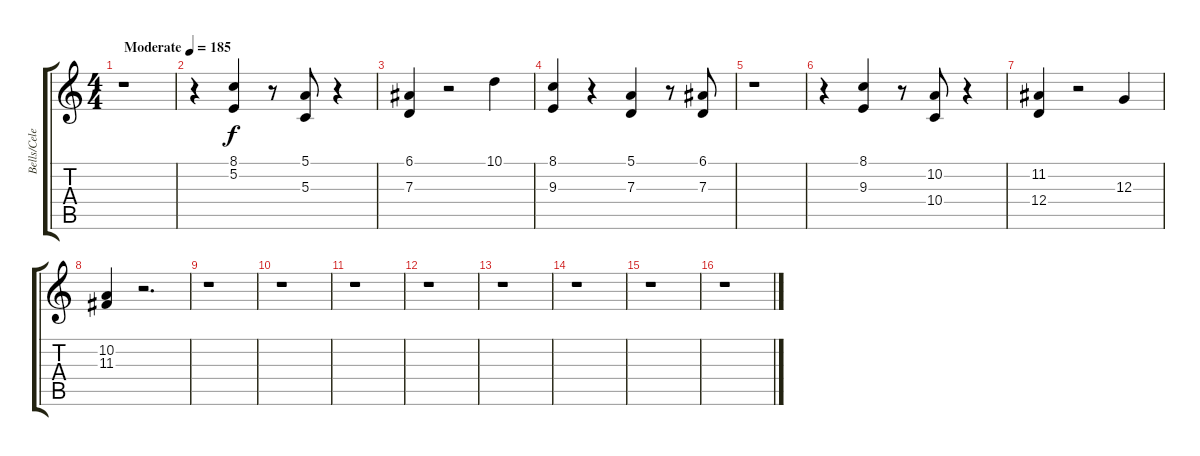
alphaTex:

\track ("Bells/Celeste (Synth I)" "Bells/Cele") {instrument celesta}
\staff {score tabs}
\tuning (E4 B3 G3 D3 A2 E2) {hide}
\ts (4 4)
\tempo (185 "Moderate")
\clef g2
\ks c
r.1{dy f instrument celesta} |
r.4 (8.1 5.2).4 r.8 (5.1 5.3).8 r.4 |
(6.1 7.3).4 r.2 10.1.4 |
(8.1 9.3).4 r.4 (5.1 7.3).4 r.8 (6.1 7.3).8 |
r.1 |
r.4 (8.1 9.3).4 r.8 (10.2 10.4).8 r.4 |
(11.2 12.4).4 r.2 12.3.4 |
(10.2 11.3).4 r.2{d} |
r.1 |
r.1 |
r.1 |
r.1 |
r.1 |
r.1 |
r.1 |
r.1
